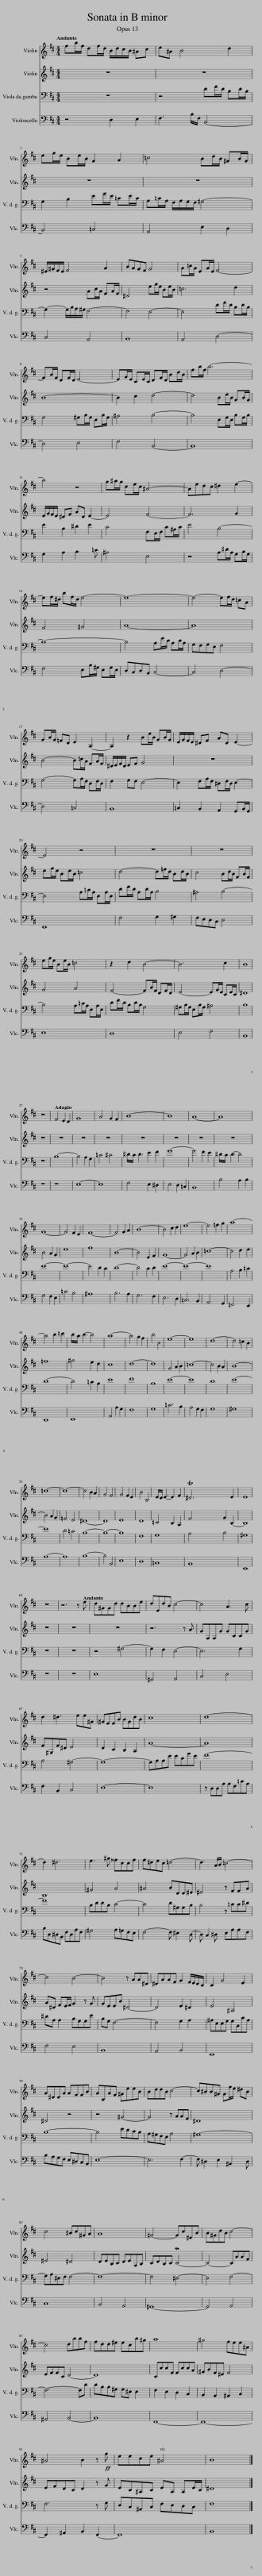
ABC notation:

X:1
%%score ( 1 2 ) 3 4 5
L:1/8
Q:1/4=96
M:4/4
I:linebreak $
K:D
V:1 treble
V:2 treble
V:3 treble
V:4 bass
V:5 bass
V:1
 fb/f/ df/d/ B/d/c/B/ ^Ac | e^A B4 d2 |$ eg/e/ Be/B/ G2 A2 | =c4 Bd/B/ ^GB/G/ |$ ^E/^G/F/E/ F4 A2 | %5
 BAGF G4 | A=c/A/ EA/E/ F4- |$ FB/F/ DF/D/ E4- | EG/E/ CE/C/ DF/D/ Bd/B/ | fb/f/ b6- |$ %10
 b4 z4 | g^a/g/ ce/c/ ^A4- | Aedc ^d2 e2- |$ ef/^d/ bf/d/ e4- | e8- | %15
 e4- ef/d/ =cA |$ GB/G/ =FD E2 A,2- | A,2 z2 Be/B/ GB/G/ | E/G/F/E/ ^DF AD E2- |$ E4 z4 | %20
 z8 | z8 |$ eg/e/ Be/B/ =c4 | z2 d2 B4- | B6 c2 | %25
 B8 |$ z8 |[Q:1/4=80] F4 E2 D2 | G8 | A4 G2 F2 | %30
 B8- | B8 | A8- | A8 |$ G8- | %35
 G4 F2 E2 | F8- | F4 G2 A2 | B8- | B4 c2 d2 | %40
 e8- | e4 =f2 g2 | a8- |$ a4 b2 =c'2 | b/a/ b3- b4 | %45
 a8- | a4 g2 f2 | b4 B4 | e8- | e8 | %50
 d8- | d4 =c2 B2 |$ =c8- | c8- | c4 B2 A2 | %55
 G4 F4 | G4 F2 E2 | B4 B,4 | E/D/ E3- E2 F2 | TD6 E2 | %60
 E8 |$ z8 | z6 z[Q:1/4=96] e | d^GGd dBBe | dEdB c4- | %65
 c4 A3 c |$ d2 ^d3 ee^G | ^GEEB BGdB | c8 | d8- |$ %70
 d2 ^d6 | e3 ^g ^^fccf | f^dec =d4- | d3 A/B/ =c4- |$ c4 B4- | %75
 B4 z AA^D | ^DAAF G2 F/E/D/C/ | C2 G4 E2 |$ A^DDA AFFB | AB,AF ^GeeB | %80
 BddB c4- | c^BB^G Gf/e/ ^dB |$ c4 ^Bc^GA | A8 | ^G4- Gc^EB | %85
 B^GdB c4- |$ c4 dbbf | fdd^e ecb^g | a8 | ^g4 fee^A |$ %90
 ^A4 B2 z!ff! g | eece ^A4 | B8 |] %93
V:2
 x8 | x8 |$ x8 | x8 |$ x8 | %5
 x8 | x8 |$ x8 | x8 | x8 |$ %10
 x8 | x8 | x8 |$ x8 | x8 | %15
 x8 |$ x8 | x8 | x8 |$ x8 | %20
 x8 | x8 |$ x8 | x8 | x8 | %25
 x8 |$ x8 | x8 | x8 | x8 | %30
 x8 | x8 | x8 | x8 |$ x8 | %35
 x8 | x8 | x8 | x8 | x8 | %40
 x8 | x8 | x8 |$ x8 | x8 | %45
 x8 | x8 | x8 | x8 | x8 | %50
 x8 | x8 |$ x8 | x8 | x8 | %55
 x8 | x8 | x8 | x8 |x3/4x3/4x3/4x/x/x/x/4- x2 x2 | %60
 x8 |$ x8 | x8 | x8 | x8 | %65
 x8 |$ x8 | x8 | x8 | x8 |$ %70
 x8 | x8 | x8 | x8 |$ x8 | %75
 x8 | x8 | x8 |$ x8 | x8 | %80
 x8 | x8 |$ x8 | x8 | x8 | %85
 x8 |$ x8 | x8 | x8 | x8 |$ %90
 x8 | x8 | x8 |] %93
V:3
 z8 | z8 |$ z8 | z8 |$ z4 Ac/A/ FA/F/ | %5
 ^D4 eg/e/ Be/B/ | =c6 d2 |$ B8- | B2 c2 d4- | d4 Be/B/ GB/G/ |$ %10
 E/G/F/E/ ^DF AD E2- | E4 F4- | F6 G2 |$ F4 ^G4 | A8- | %15
 A8 |$ B4- B=c/A/ FA/F/ | ^D/E/F/D/ EF G4 | z8 |$ eg/e/ Be/B/ =c4 | %20
 d4- d=f/d/ Bd/B/ | c4 Bd/B/ FB/F/ |$ G4 A4 | F4- FB/F/ DF/D/ | E4- EG/E/ CE/C/ | %25
 ^D8 |$ z8 | z8 | z8 | z8 | %30
 z8 | z8 | z8 | z8 |$ B4 A2 G2 | %35
 e8 | f8 | B8- | B4 E2 F2 | G8- | %40
 G4 A2 B2 | =c8- | c4 d2 e2 |$ =f8 | ^g4 e2 d2 | %45
 c8 | d8- | d8 | G4 A2 B2 | =c8- | %50
 c4 B2 A2 | B8- |$ B4 A2 G2 | =F4 E4 | ^D8- | %55
 D8 | E8 | D8 | =C4 B,2 A,2 | F4 G2 B,2- | %60
 B,8 |$ z8 | z8 | z8 | z6 z A | %65
 GA,A,G GCCG |$ F^G,F^D E4 | D2 C2 B,2 A,2 | A8- | A8 |$ %70
 B,8 | ^G4 A4 | ^A4 BDD^E | ^E4 z FFA |$ A^D FE/F/ G2 z G | %75
 GEEB ^D4- | D4 E2 ^D2 | E4 ^A,4 |$ ^D4 z4 | z4 ^G4- | %80
 G4 z AAF | ^D8 |$ ^E4 ^D4 | DEB,C DEA,B, | CDB,C MC4- | %85
 C4- CAAF |$ EFFC D4- | D8 | CccF FccA | ^GBF^E F4 |$ %90
 EFDC D2 z G | EC^A,C EA, A,E/C/ | ^D8 |] %93
V:4
 z8 | z4 DF/D/ B,D/B,/ |$ G,2 B,2 EG/E/ =CE/C/ | A,=C/A,/ F,/A,/G,/F,/ ^G,4- |$ G,2- G,/B,/A,/^G,/ F,4- | %5
 F,4 E,4- | E,4 DF/D/ B,D/B,/ |$ G,4 ^G,B,/G,/ E,B,/G,/ | ^A,4 B,4- | B,4 E,G,/E,/ B,G,/B,/ |$ %10
 E2 B,2 ^D2 E2 | C4 F,E,/F,/ C^A,/C/ | E4 B,4- |$ B,8- | B,4 A,E/C/ A,C/A,/ | %15
 G,F,G,E, F,4 |$ G,4- G,A,/F,/ D,F,/D,/ | F,2 G,F, E,4- | E,2 F,A,/F,/ ^D,F,/D,/ E,2- |$ E,4 A,=C/A,/ E,A,/E,/ | %20
 DF/D/ A,D/A,/ B,4 | ^A,4 B,4- |$ B,4 A,=C/A,/ E,A,/E,/ | DF/D/ B,D/B,/ G,4 | ^G,B,/G,/ E,B,/G,/ ^A,4 | %25
 B,8 |$ z8 | B,8- | B,4 A,2 G,2 | =C4 ^C4 | %30
 ^D/C/ D3 E2 F2 | G8- | G4 F2 E2 | ^D/C/ D3- D4 |$ E8- | %35
 E8- | E4 D2 C2 | D8- | D4 C2 D2 | E8- | %40
 E8- | E8 | A,4 B,2 =C2 |$ D8- | D4 =C2 B,2 | %45
 E8 | F8 | B,8 | E8- | E8 | %50
 D8 | E8- |$ E8 | D4 =C4 | B,8- | %55
 B,8- | B,8 | F,8 | G,8 | A,4 B,4 | %60
 ^G,8 |$ z8 | z8 | z4 ^G,4- | G,2 F,2 E,4- | %65
 E,6 G,2 |$ A,4 ^G,4- | G,8- | G,A,A,E ECGE | F8- |$ %70
 F8 | B,DDB, C4- | C4 D^G,G,B, | B,4 z =CC^D |$ ^DA, A,2 B,G,G,E | %75
 B,G, F,6- | F,4 G,2 A,2 | ^A,E,E,G, G,C,CA, |$ B,8- | B,4 EDCB, | %80
 A,^G,F,E, A,4 | ^G,8- |$ G,A,^E,F, F,4- | F,8- | F,4 ^E,4- | %85
 E,4 F,4- |$ F,6- F,D | DB,B,^G, G,^E, E,2 | F,2 E,2 D,2 C,2 | B,,2 A,,2 ^A,,2 C,2 |$ %90
 F,6 z G, | E,C,^A,,C, F,E,D,C, | F,8 |] %93
V:5
 z4 D,2 E,2 | F,3 B,/F,/ B,,4- |$ B,,4 =C,4 | A,,4 E,2 D,2 |$ C,4 A,,4 | %5
 B,,8 | A,,4 D,4- |$ D,4 E,4 | F,4 B,,4- | B,,8 |$ %10
 G,2 A,2 B,3 =C | ^A,4 E,4 | z4 A,^D/A,/ G,B,/G,/ |$ F,4 E,B,/^G,/ E,G,/E,/ | D,C,D,B,, C,4- | %15
 C,4 D,4- |$ D,4 =C,4 | B,,8 | =C,2 B,,2 A,,2 G,,B,,/G,,/ |$ E,,8 | %20
 F,4 G,2 ^G,2 | F,E,D,C, D,4 |$ E,8 | D,8 | E,4 F,4 | %25
 B,,8 |$ z8 | z8 | E,8- | E,8 | %30
 F,4 E,2 ^D,2 | E,4 D,2 =C,2 | B,,8 | B,4 A,2 B,2 |$ G,4 F,2 E,2 | %35
 =C4 B,4 | ^A,8 | B,6 A,2 | G,6 F,2 | E,6 D,2 | %40
 =C,6 B,,2 | A,,6 G,,2 | =F,,6 E,,2 |$ D,,8 | E,,8 | %45
 A,,4 A,2 G,2 | F,8 | G,8 | =C6 B,2 | A,4 G,2 F,2 | %50
 G,8 | ^G,8 |$ A,8- | A,8 | B,8- | %55
 B,4 B,,4 | E,8 | D,8 | =C,8 | B,,8 | %60
 E,,8 |$ z8 | z8 | E,8 | ^G,,4 A,,4 | %65
 C,4 E,4 |$ F,2 B,,2 C,4 | E,8- | E,8 | z D,D,A, A,F,=CA, |$ %70
 B,D,^D,B,, F,D,A,F, | ^G,4 A,=G,F,E, | F,4- F, ^E,2 D,- | D, C,2 ^D, E,A,A,F, |$ F,4 E,4 | %75
 B,,8 | A,,4 B,,4 | E,,8 |$ B,A,G,F, E,^D,C,B,, | E,8- | %80
 E,6 F,2- | F, ^D,2 E,2 ^B,,2 D, |$ C,8 | B,,4 A,,4 | ^G,,8- | %85
 G,,4 A,,4 |$ ^A,,4 B,,4- | B,,8 | F,,8- | F,,8- |$ %90
 F,,2 ^A,,2 B,,2 F,,2- | F,,8 | B,,8 |] %93
